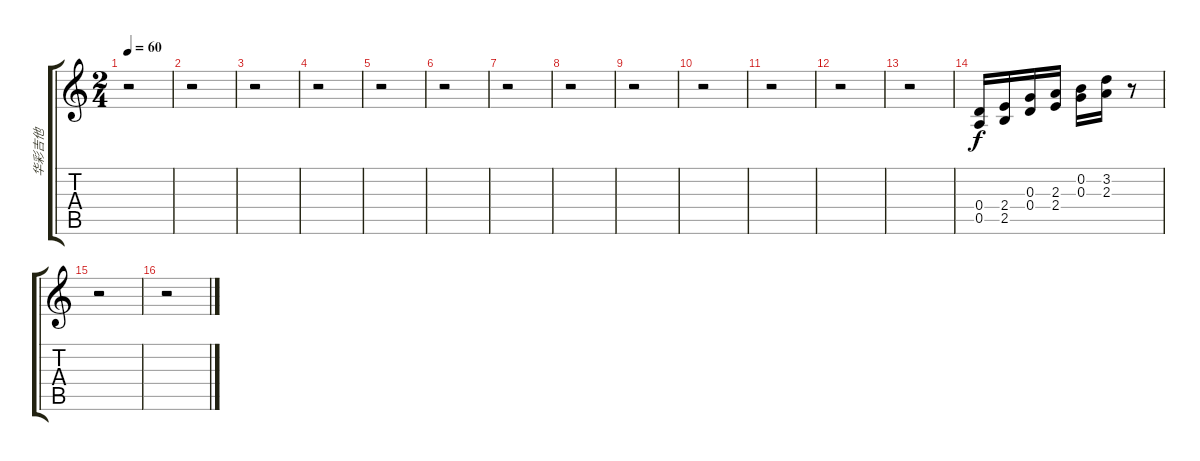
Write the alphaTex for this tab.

\track ("华彩吉他" "华彩吉他") {instrument acousticguitarnylon}
\staff {score tabs}
\tuning (E4 B3 G3 D3 A2 E2) {hide}
\ts (2 4)
\tempo 60
\clef g2
\ks c
r.2{dy f} |
r.2 |
r.2 |
r.2 |
r.2 |
r.2 |
r.2 |
r.2 |
r.2 |
r.2 |
r.2 |
r.2 |
r.2 |
(0.4 0.5).16 (2.4 2.5).16 (0.3 0.4).16 (2.3 2.4).16 (0.2 0.3).16 (3.2 2.3).16 r.8 |
r.2 |
r.2
